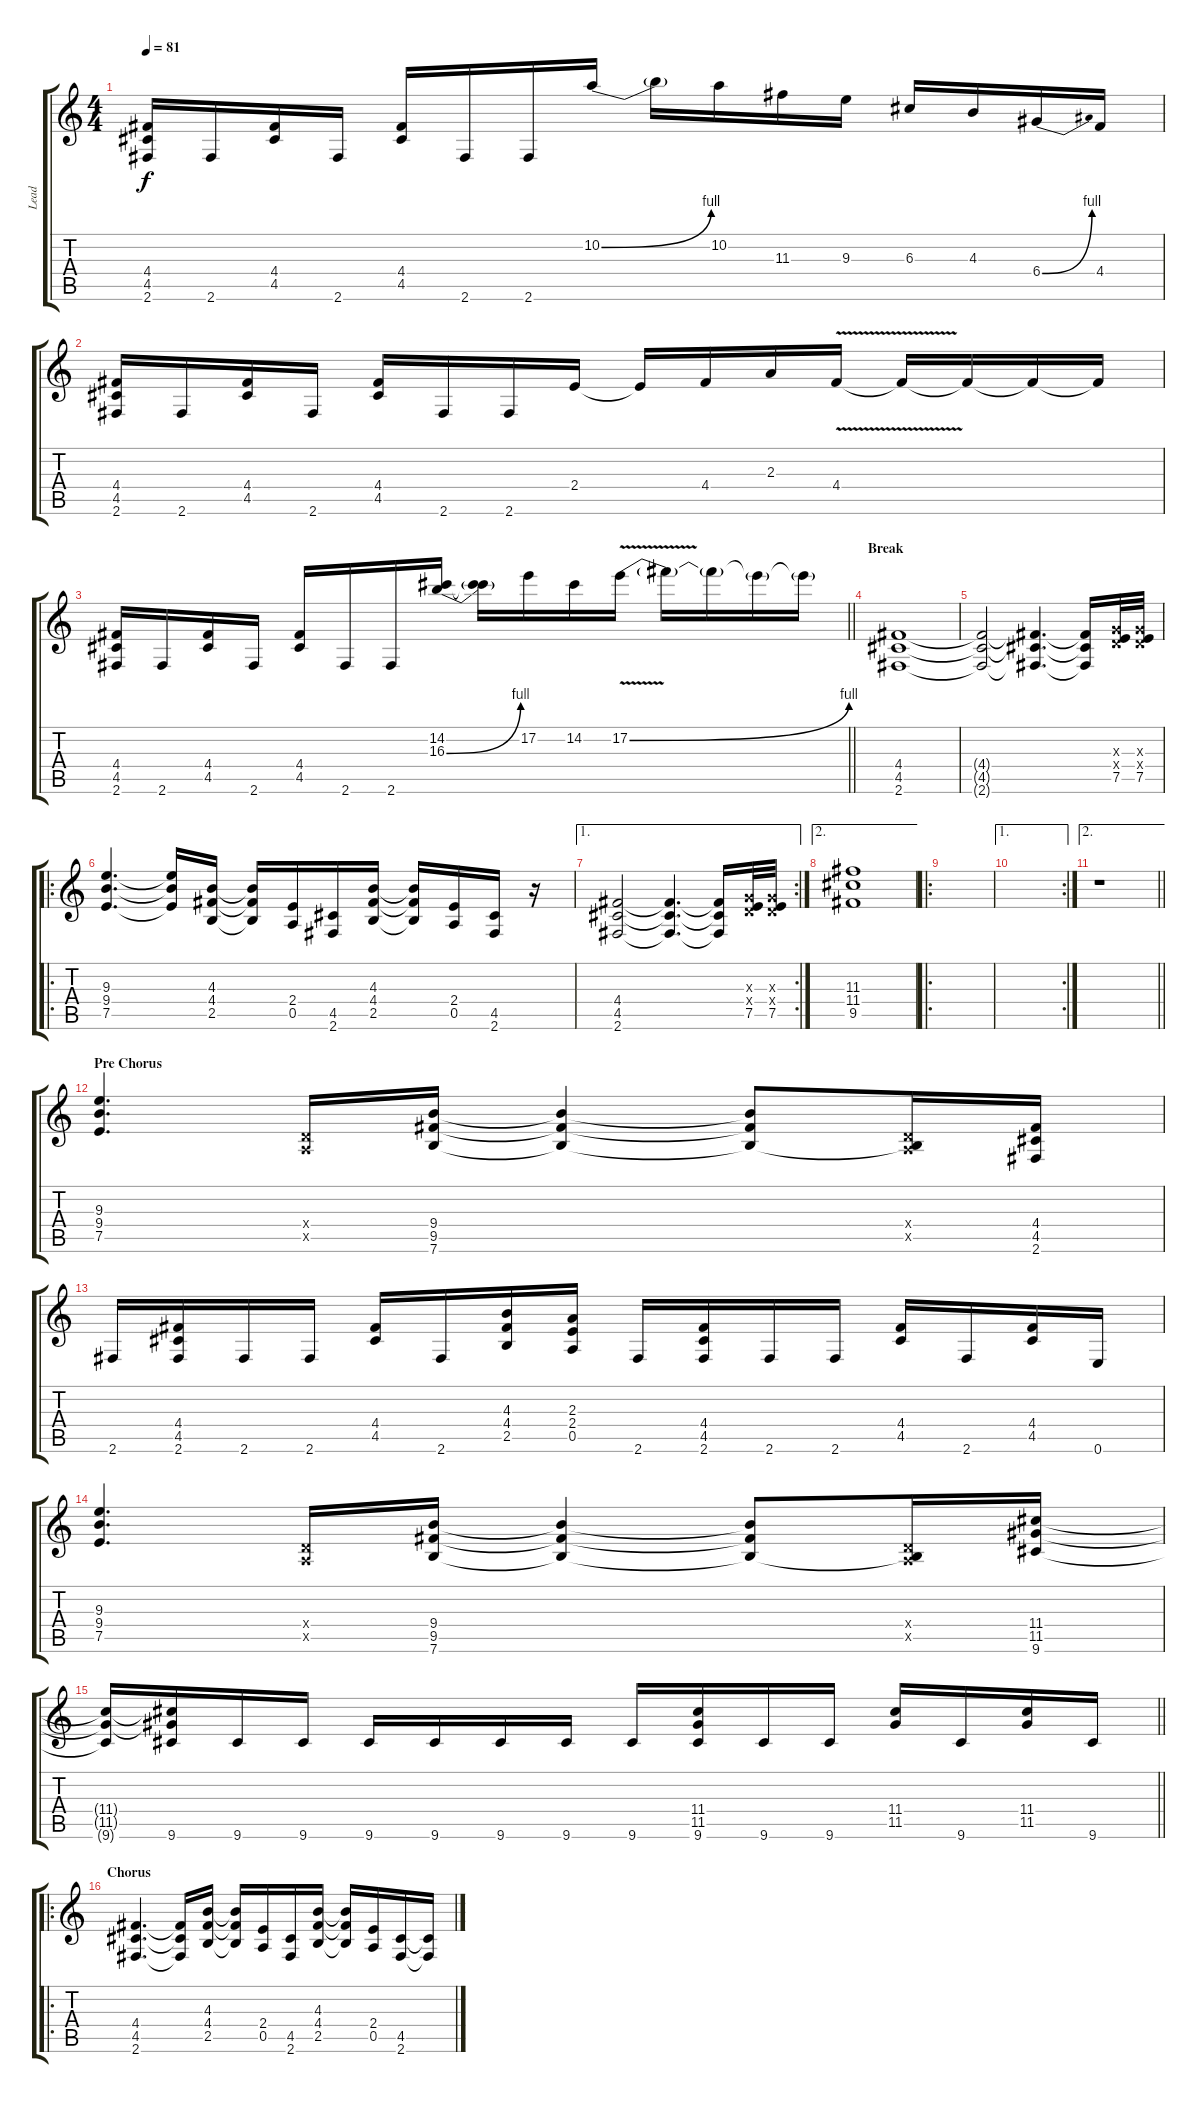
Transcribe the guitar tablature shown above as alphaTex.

\track ("Lead" "Lead") {instrument distortionguitar}
\staff {score tabs}
\tuning (E4 B3 G3 D3 A2 E2) {hide}
\ts (4 4)
\tempo 81
\clef g2
\ks c
(4.4 4.5 2.6).16{dy f volume 11} 2.6.16 (4.4 4.5).16 2.6.16 (4.4 4.5).16 2.6.16 2.6.16 10.2{be (bend 0 0 60 4)}.16{volume 16} 10.2{t}.16 10.2.16 11.3.16 9.3.16 6.3.16 4.3.16 6.4{be (bend 0 0 60 4)}.16 4.4.16 |
(4.4 4.5 2.6).16{volume 11} 2.6.16 (4.4 4.5).16 2.6.16 (4.4 4.5).16 2.6.16 2.6.16 2.4.16{volume 16} 2.4{t}.16 4.4.16 2.3.16 4.4{v}.16 4.4{t}.16 4.4{t}.16 4.4{t}.16 4.4{t}.16 |
\barLineRight lightlight
(4.4 4.5 2.6).16{volume 11} 2.6.16 (4.4 4.5).16 2.6.16 (4.4 4.5).16 2.6.16 2.6.16 (14.2 16.3{be (bend 0 0 60 4)}).16{volume 16} (14.2{t} 16.3{t}).16 17.2.16 14.2.16 17.2{be (bend 0 0 60 4) v}.16 17.2{t}.16 17.2{t}.16 17.2{t}.16 17.2{t}.16 |
\section ("" "Break")
(4.4 4.5 2.6).1{volume 11} |
(4.4{t} 4.5{t} 2.6{t}).2 (4.4{t} 4.5{t} 2.6{t}).4{d} (4.4{t} 4.5{t} 2.6{t}).16 (0.3{x} 0.4{x} 7.5).32 (0.3{x} 0.4{x} 7.5).32 |
\ro
(9.3 9.4 7.5).4{d} (9.3{t} 9.4{t} 7.5{t}).16 (4.3 4.4 2.5).16 (4.3{t} 4.4{t} 2.5{t}).16 (2.4 0.5).16 (4.5 2.6).16 (4.3 4.4 2.5).16 (4.3{t} 4.4{t} 2.5{t}).16 (2.4 0.5).16 (4.5 2.6).16 r.16 |
\ae 1
\rc 2
(4.4 4.5 2.6).2 (4.4{t} 4.5{t} 2.6{t}).4{d} (4.4{t} 4.5{t} 2.6{t}).16 (0.3{x} 0.4{x} 7.5).32 (0.3{x} 0.4{x} 7.5).32 |
\ae 2
(11.3 11.4 9.5).1 |
\ro
|
\ae 1
\rc 2
|
\ae 2
\barLineRight lightlight
r.1 |
\section ("" "Pre Chorus")
(9.3 9.4 7.5).4{d} (0.4{x} 0.5{x}).16 (9.4 9.5 7.6).16 (9.4{t} 9.5{t} 7.6{t}).4 (9.4{t} 9.5{t} 7.6{t}).8 (0.4{x} 0.5{x} 7.6{t}).16 (4.4 4.5 2.6).16 |
2.6.16 (4.4 4.5 2.6).16 2.6.16 2.6.16 (4.4 4.5).16 2.6.16 (4.3 4.4 2.5).16 (2.3 2.4 0.5).16 2.6.16 (4.4 4.5 2.6).16 2.6.16 2.6.16 (4.4 4.5).16 2.6.16 (4.4 4.5).16 0.6.16 |
(9.3 9.4 7.5).4{d} (0.4{x} 0.5{x}).16 (9.4 9.5 7.6).16 (9.4{t} 9.5{t} 7.6{t}).4 (9.4{t} 9.5{t} 7.6{t}).8 (0.4{x} 0.5{x} 7.6{t}).16 (11.4 11.5 9.6).16 |
\barLineRight lightlight
(11.4{t} 11.5{t} 9.6{t}).16 (11.4{t} 11.5{t} 9.6).16 9.6.16 9.6.16 9.6.16 9.6.16 9.6.16 9.6.16 9.6.16 (11.4 11.5 9.6).16 9.6.16 9.6.16 (11.4 11.5).16 9.6.16 (11.4 11.5).16 9.6.16 |
\ro
\section ("" "Chorus")
(4.4 4.5 2.6).4{d} (4.4{t} 4.5{t} 2.6{t}).16 (4.3 4.4 2.5).16 (4.3{t} 4.4{t} 2.5{t}).16 (2.4 0.5).16 (4.5 2.6).16 (4.3 4.4 2.5).16 (4.3{t} 4.4{t} 2.5{t}).16 (2.4 0.5).16 (4.5 2.6).16 (4.5{t} 2.6{t}).16
